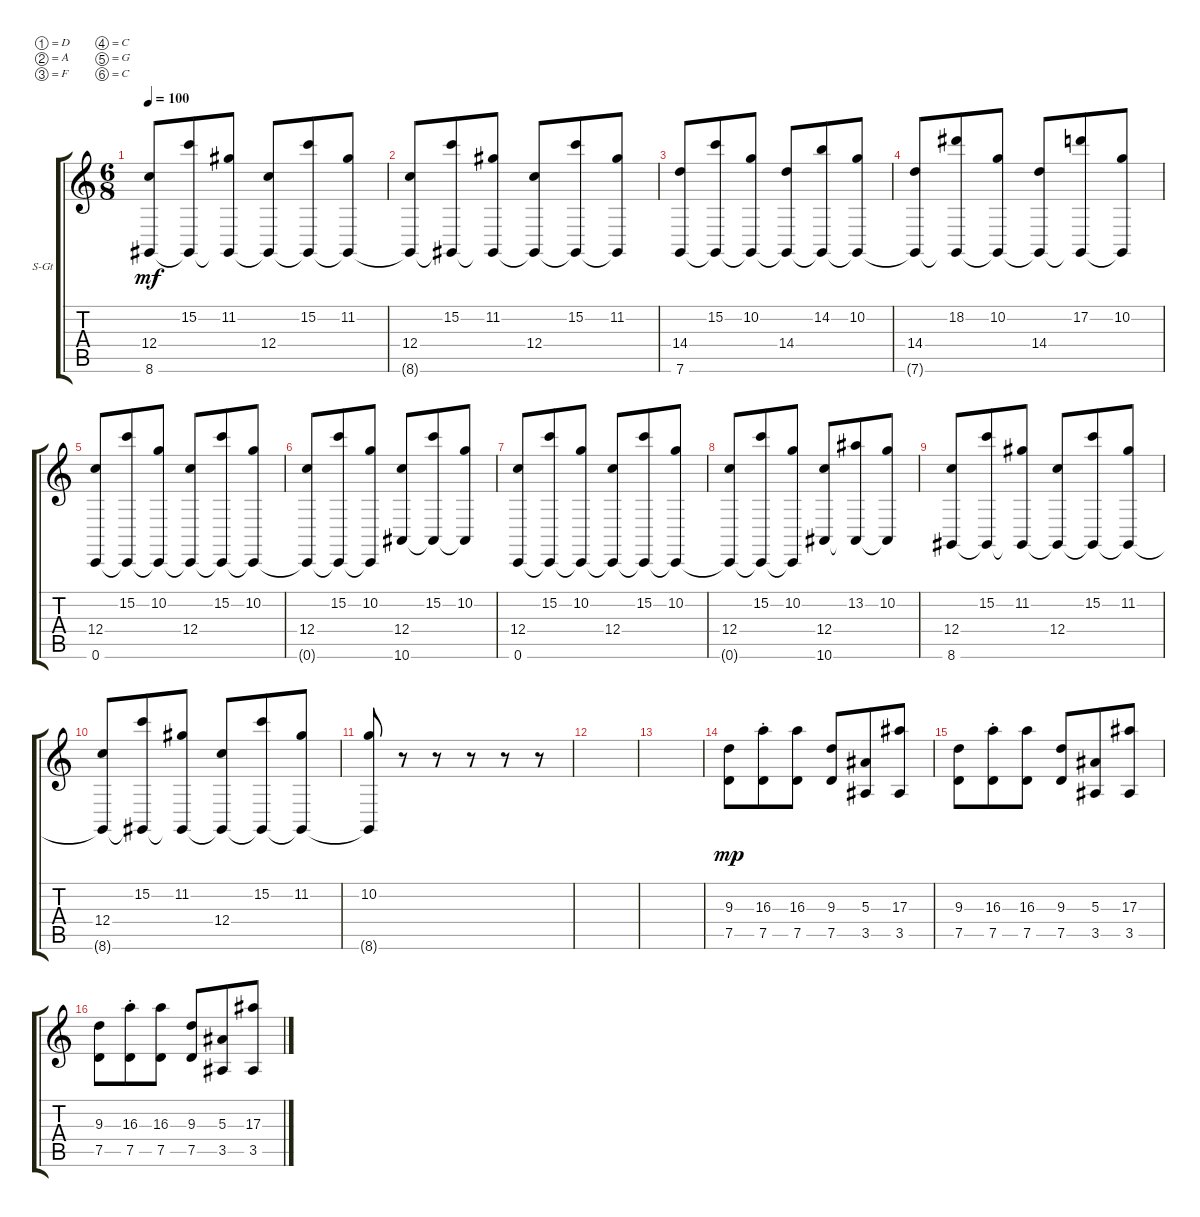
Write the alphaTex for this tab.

\defaultSystemsLayout 4
\bracketExtendMode groupsimilarinstruments
\firstSystemTrackNameOrientation horizontal
\otherSystemsTrackNameOrientation horizontal
\track ("Synth" "S-Gt") {instrument acousticguitarsteel}
\staff {score tabs}
\tuning (D4 A3 F3 C3 G2 C1)
\ts (6 8)
\tempo 100
\clef g2
\ks c
(12.4 8.6).8{dy mf} (15.2 8.6{t}).8 (11.2 8.6{t}).8 (12.4 8.6{t}).8 (15.2 8.6{t}).8 (11.2 8.6{t}).8 |
(12.4 8.6{t}).8 (15.2 8.6{t}).8 (11.2 8.6{t}).8 (12.4 8.6{t}).8 (15.2 8.6{t}).8 (11.2 8.6{t}).8 |
(14.4 7.6).8 (15.2 7.6{t}).8 (10.2 7.6{t}).8 (14.4 7.6{t}).8 (14.2 7.6{t}).8 (10.2 7.6{t}).8 |
(14.4 7.6{t}).8 (18.2 7.6{t}).8 (10.2 7.6{t}).8 (14.4 7.6{t}).8 (17.2 7.6{t}).8 (10.2 7.6{t}).8 |
(12.4 0.6).8 (15.2 0.6{t}).8 (10.2 0.6{t}).8 (12.4 0.6{t}).8 (15.2 0.6{t}).8 (10.2 0.6{t}).8 |
(12.4 0.6{t}).8 (15.2 0.6{t}).8 (10.2 0.6{t}).8 (12.4 10.6).8 (15.2 10.6{t}).8 (10.2 10.6{t}).8 |
(12.4 0.6).8 (15.2 0.6{t}).8 (10.2 0.6{t}).8 (12.4 0.6{t}).8 (15.2 0.6{t}).8 (10.2 0.6{t}).8 |
(12.4 0.6{t}).8 (15.2 0.6{t}).8 (10.2 0.6{t}).8 (12.4 10.6).8 (13.2 10.6{t}).8 (10.2 10.6{t}).8 |
(12.4 8.6).8 (15.2 8.6{t}).8 (11.2 8.6{t}).8 (12.4 8.6{t}).8 (15.2 8.6{t}).8 (11.2 8.6{t}).8 |
(12.4 8.6{t}).8 (15.2 8.6{t}).8 (11.2 8.6{t}).8 (12.4 8.6{t}).8 (15.2 8.6{t}).8 (11.2 8.6{t}).8 |
(8.6{t} 10.2).8 r.8 r.8 r.8 r.8 r.8 |
|
|
(7.5 9.3).8{dy mp} (7.5{st} 16.3{st}).8 (7.5 16.3).8 (7.5 9.3).8 (3.5 5.3).8 (17.3 3.5).8 |
(7.5 9.3).8 (7.5{st} 16.3{st}).8 (7.5 16.3).8 (7.5 9.3).8 (3.5 5.3).8 (17.3 3.5).8 |
(7.5 9.3).8 (7.5{st} 16.3{st}).8 (7.5 16.3).8 (7.5 9.3).8 (3.5 5.3).8 (17.3 3.5).8
